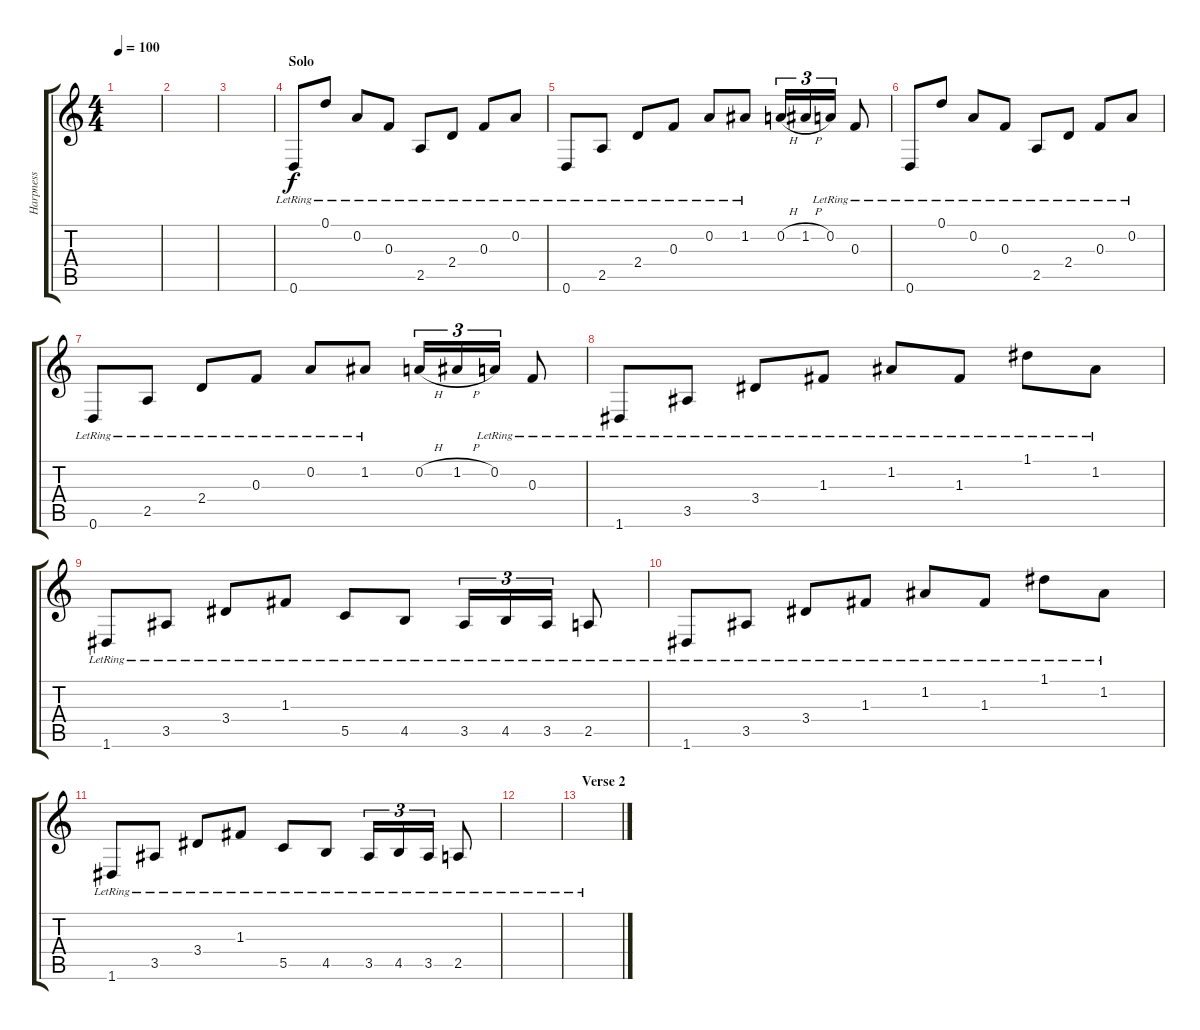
\track ("Harpness" "Harpness") {instrument orchestralharp}
\staff {score tabs}
\tuning (D5 A4 F4 C4 G3 D3) {hide}
\ts (4 4)
\tempo 100
\clef g2
\ks c
|
|
|
\section ("" "Solo")
0.6{lr}.8 0.1{lr}.8 0.2{lr}.8 0.3{lr}.8 2.5{lr}.8 2.4{lr}.8 0.3{lr}.8 0.2{lr}.8 |
0.6{lr}.8 2.5{lr}.8 2.4{lr}.8 0.3{lr}.8 0.2{lr}.8 1.2{lr}.8 0.2{h}.16{tu (3 2)} 1.2{h}.16{tu (3 2)} 0.2{lr}.16{tu (3 2)} 0.3{lr}.8 |
0.6{lr}.8 0.1{lr}.8 0.2{lr}.8 0.3{lr}.8 2.5{lr}.8 2.4{lr}.8 0.3{lr}.8 0.2{lr}.8 |
0.6{lr}.8 2.5{lr}.8 2.4{lr}.8 0.3{lr}.8 0.2{lr}.8 1.2{lr}.8 0.2{h}.16{tu (3 2)} 1.2{h}.16{tu (3 2)} 0.2{lr}.16{tu (3 2)} 0.3{lr}.8 |
1.6{lr}.8 3.5{lr}.8 3.4{lr}.8 1.3{lr}.8 1.2{lr}.8 1.3{lr}.8 1.1{lr}.8 1.2{lr}.8 |
1.6{lr}.8 3.5{lr}.8 3.4{lr}.8 1.3{lr}.8 5.5{lr}.8 4.5{lr}.8 3.5{lr}.16{tu (3 2)} 4.5{lr}.16{tu (3 2)} 3.5{lr}.16{tu (3 2)} 2.5{lr}.8 |
1.6{lr}.8 3.5{lr}.8 3.4{lr}.8 1.3{lr}.8 1.2{lr}.8 1.3{lr}.8 1.1{lr}.8 1.2{lr}.8 |
1.6{lr}.8 3.5{lr}.8 3.4{lr}.8 1.3{lr}.8 5.5{lr}.8 4.5{lr}.8 3.5{lr}.16{tu (3 2)} 4.5{lr}.16{tu (3 2)} 3.5{lr}.16{tu (3 2)} 2.5{lr}.8 |
|
\section ("" "Verse 2")
